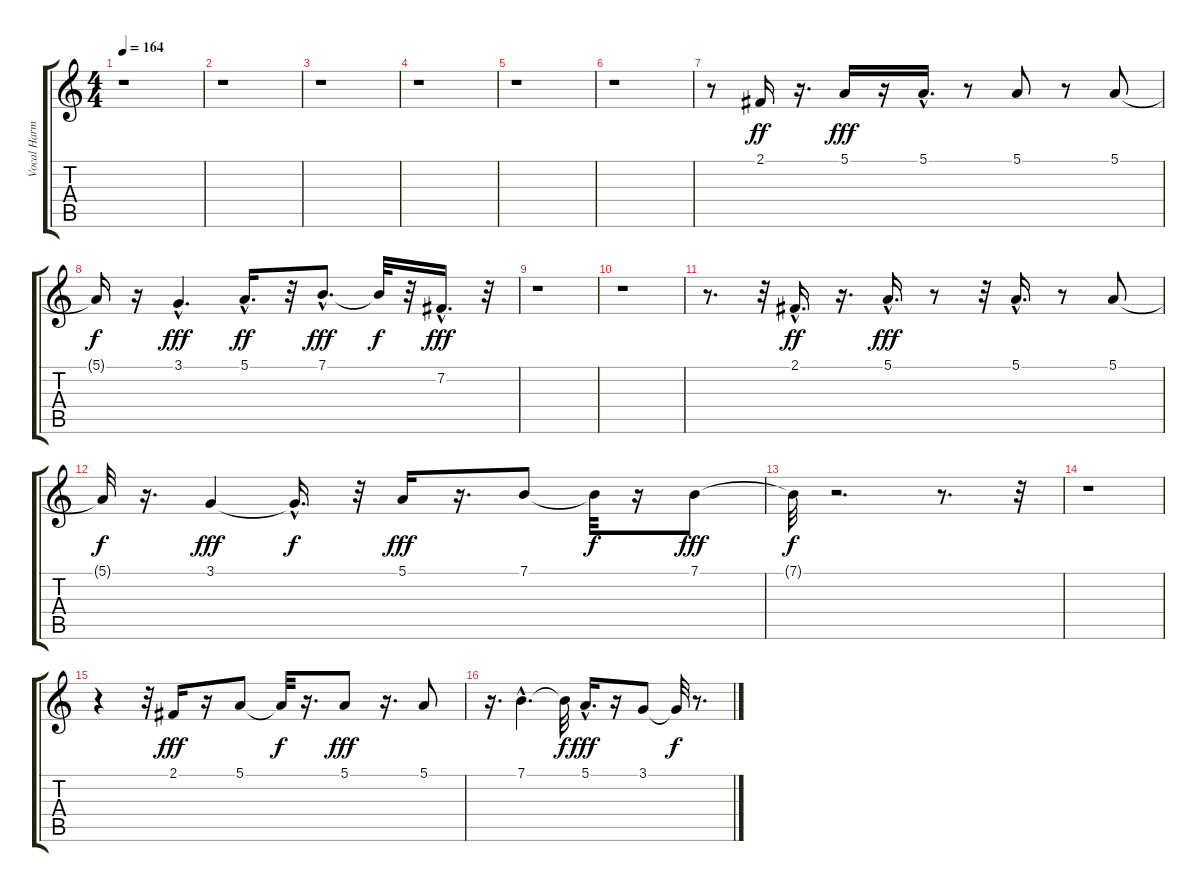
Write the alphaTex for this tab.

\track ("Vocal Harmony" "Vocal Harm") {instrument tangoaccordion}
\staff {score tabs}
\tuning (E4 B3 G3 D3 A2 E2) {hide}
\ts (4 4)
\tempo 164
\clef g2
\ks c
r.1{dy f} |
r.1 |
r.1 |
r.1 |
r.1 |
r.1 |
r.8 2.1.16{dy ff} r.16{d} 5.1.16{dy fff} r.16 5.1{hac}.16{d} r.8 5.1.8 r.8 5.1.8 |
5.1{t}.16{dy f} r.16 3.1{hac}.4{d dy fff} 5.1{hac}.16{d dy ff} r.32 7.1{hac}.8{d dy fff} 7.1{t}.32{dy f} r.32 7.2{hac}.16{d dy fff} r.32 |
r.1 |
r.1 |
r.8{d} r.32 2.1{hac}.16{d dy ff} r.16{d} 5.1{hac}.16{d dy fff} r.8 r.32 5.1{hac}.16{d} r.8 5.1.8 |
5.1{t}.32{dy f} r.16{d} 3.1.4{dy fff} 3.1{hac t}.16{d dy f} r.32 5.1.16{dy fff} r.16{d} 7.1.8 7.1{t}.32{dy f} r.16 7.1.8{dy fff} |
7.1{t}.32{dy f} r.2{d} r.8{d} r.32 |
r.1 |
r.4 r.32 2.1.16{dy fff} r.16 5.1.8 5.1{t}.32{dy f} r.16{d} 5.1.8{dy fff} r.16{d} 5.1.8 |
r.16{d} 7.1{hac}.4{d} 7.1{t}.32{dy f} 5.1{hac}.16{d dy fff} r.16 3.1.8 3.1{t}.32{dy f} r.8{d}
